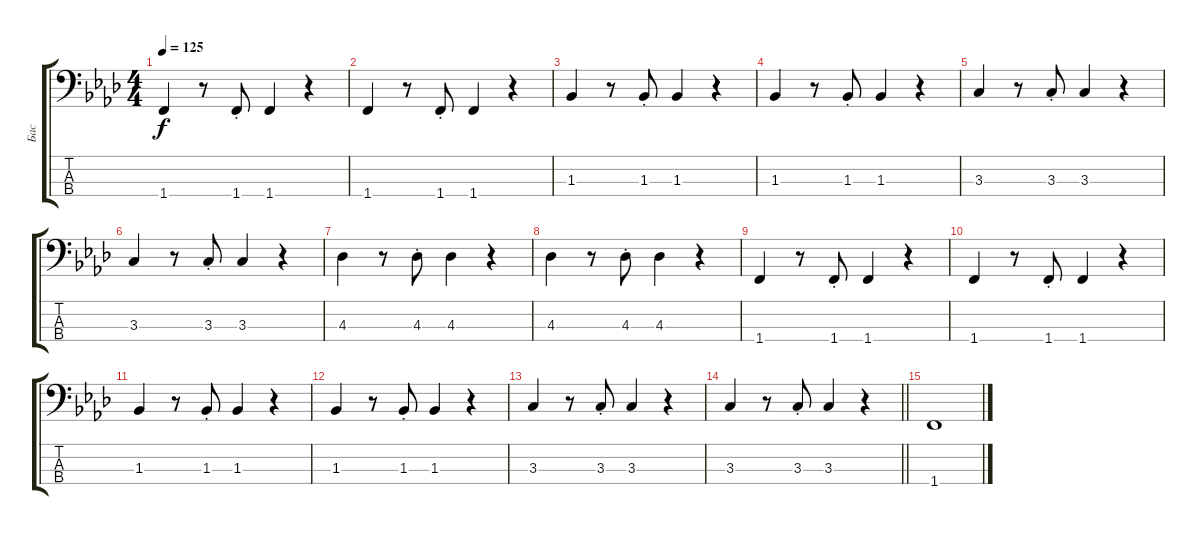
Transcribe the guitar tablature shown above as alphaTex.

\track ("Бас" "Бас") {solo instrument electricbassfinger}
\staff {score tabs}
\tuning (G2 D2 A1 E1) {hide}
\ts (4 4)
\tempo 125
\clef f4
\ks fminor
1.4.4{dy f} r.8 1.4{st}.8 1.4.4 r.4 |
1.4.4 r.8 1.4{st}.8 1.4.4 r.4 |
1.3.4 r.8 1.3{st}.8 1.3.4 r.4 |
1.3.4 r.8 1.3{st}.8 1.3.4 r.4 |
3.3.4 r.8 3.3{st}.8 3.3.4 r.4 |
3.3.4 r.8 3.3{st}.8 3.3.4 r.4 |
4.3.4 r.8 4.3{st}.8 4.3.4 r.4 |
4.3.4 r.8 4.3{st}.8 4.3.4 r.4 |
1.4.4 r.8 1.4{st}.8 1.4.4 r.4 |
1.4.4 r.8 1.4{st}.8 1.4.4 r.4 |
1.3.4 r.8 1.3{st}.8 1.3.4 r.4 |
1.3.4 r.8 1.3{st}.8 1.3.4 r.4 |
3.3.4 r.8 3.3{st}.8 3.3.4 r.4 |
\barLineRight lightlight
3.3.4 r.8 3.3{st}.8 3.3.4 r.4 |
1.4.1
